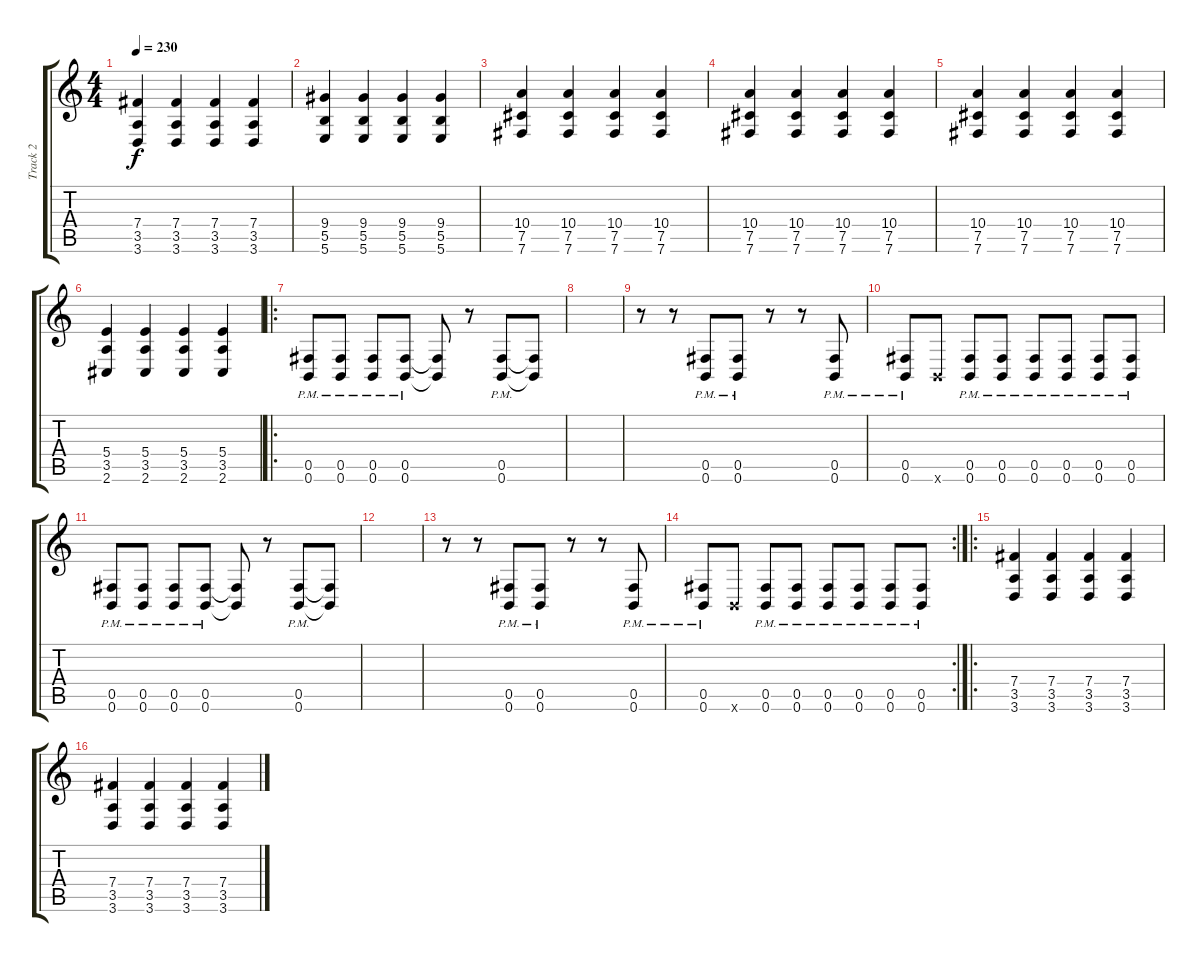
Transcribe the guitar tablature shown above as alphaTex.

\track ("Track 2" "Track 2") {instrument distortionguitar}
\staff {score tabs}
\tuning (Db4 Ab3 E3 B2 Gb2 B1) {hide}
\ts (4 4)
\tempo 230
\clef g2
\ks c
(7.4 3.5 3.6).4{dy f} (7.4 3.5 3.6).4 (7.4 3.5 3.6).4 (7.4 3.5 3.6).4 |
(9.4 5.5 5.6).4 (9.4 5.5 5.6).4 (9.4 5.5 5.6).4 (9.4 5.5 5.6).4 |
(10.4 7.5 7.6).4 (10.4 7.5 7.6).4 (10.4 7.5 7.6).4 (10.4 7.5 7.6).4 |
(10.4 7.5 7.6).4 (10.4 7.5 7.6).4 (10.4 7.5 7.6).4 (10.4 7.5 7.6).4 |
(10.4 7.5 7.6).4 (10.4 7.5 7.6).4 (10.4 7.5 7.6).4 (10.4 7.5 7.6).4 |
(5.4 3.5 2.6).4 (5.4 3.5 2.6).4 (5.4 3.5 2.6).4 (5.4 3.5 2.6).4 |
\ro
(0.5{pm} 0.6{pm}).8 (0.5{pm} 0.6{pm}).8 (0.5{pm} 0.6{pm}).8 (0.5{pm} 0.6{pm}).8 (0.5{t} 0.6{t}).8 r.8 (0.5{pm} 0.6{pm}).8 (0.5{t} 0.6{t}).8 |
|
r.8 r.8 (0.5{pm} 0.6{pm}).8 (0.5{pm} 0.6{pm}).8 r.8 r.8 (0.5{pm} 0.6{pm}).8 |
(0.5{pm} 0.6{pm}).8 0.6{x}.8 (0.5{pm} 0.6{pm}).8 (0.5{pm} 0.6{pm}).8 (0.5{pm} 0.6{pm}).8 (0.5{pm} 0.6{pm}).8 (0.5{pm} 0.6{pm}).8 (0.5{pm} 0.6{pm}).8 |
(0.5{pm} 0.6{pm}).8 (0.5{pm} 0.6{pm}).8 (0.5{pm} 0.6{pm}).8 (0.5{pm} 0.6{pm}).8 (0.5{t} 0.6{t}).8 r.8 (0.5{pm} 0.6{pm}).8 (0.5{t} 0.6{t}).8 |
|
r.8 r.8 (0.5{pm} 0.6{pm}).8 (0.5{pm} 0.6{pm}).8 r.8 r.8 (0.5{pm} 0.6{pm}).8 |
\rc 2
(0.5{pm} 0.6{pm}).8 0.6{x}.8 (0.5{pm} 0.6{pm}).8 (0.5{pm} 0.6{pm}).8 (0.5{pm} 0.6{pm}).8 (0.5{pm} 0.6{pm}).8 (0.5{pm} 0.6{pm}).8 (0.5{pm} 0.6{pm}).8 |
\ro
(7.4 3.5 3.6).4 (7.4 3.5 3.6).4 (7.4 3.5 3.6).4 (7.4 3.5 3.6).4 |
(7.4 3.5 3.6).4 (7.4 3.5 3.6).4 (7.4 3.5 3.6).4 (7.4 3.5 3.6).4
